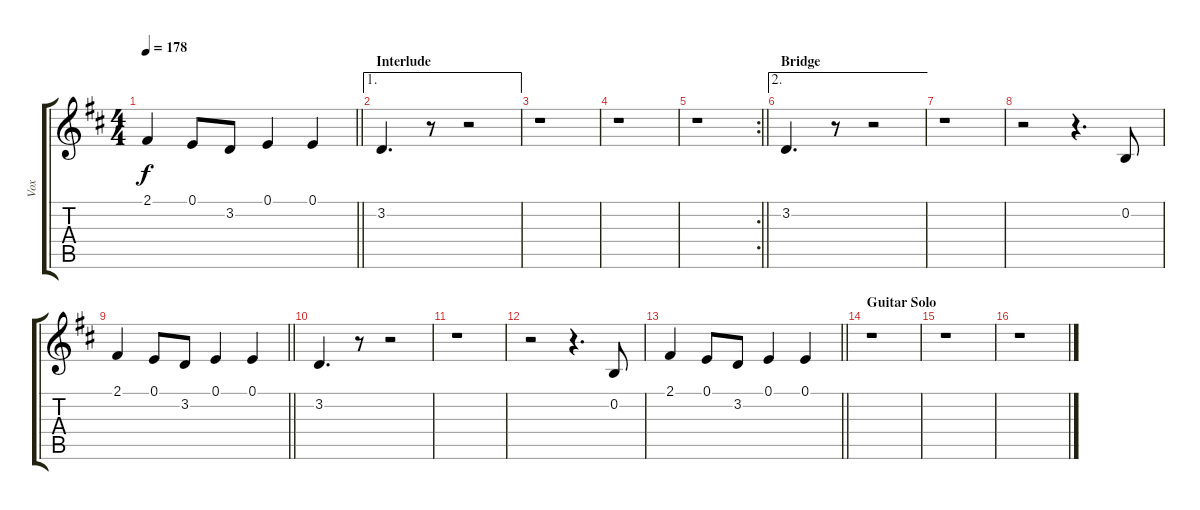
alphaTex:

\track ("Vox" "Vox") {instrument lead2sawtooth}
\staff {score tabs}
\tuning (E4 B3 G3 D3 A2 E2) {hide}
\ts (4 4)
\tempo 178
\clef g2
\barLineRight lightlight
\ks d
2.1.4{dy f} 0.1.8 3.2.8 0.1.4 0.1.4 |
\ae 1
\section ("" "Interlude")
3.2.4{d} r.8 r.2 |
r.1 |
r.1 |
\rc 2
\barLineRight lightlight
r.1 |
\ae 2
\section ("" "Bridge")
3.2.4{d} r.8 r.2 |
r.1 |
r.2 r.4{d} 0.2.8 |
\barLineRight lightlight
2.1.4 0.1.8 3.2.8 0.1.4 0.1.4 |
3.2.4{d} r.8 r.2 |
r.1 |
r.2 r.4{d} 0.2.8 |
\barLineRight lightlight
2.1.4 0.1.8 3.2.8 0.1.4 0.1.4 |
\section ("" "Guitar Solo")
r.1 |
r.1 |
r.1
